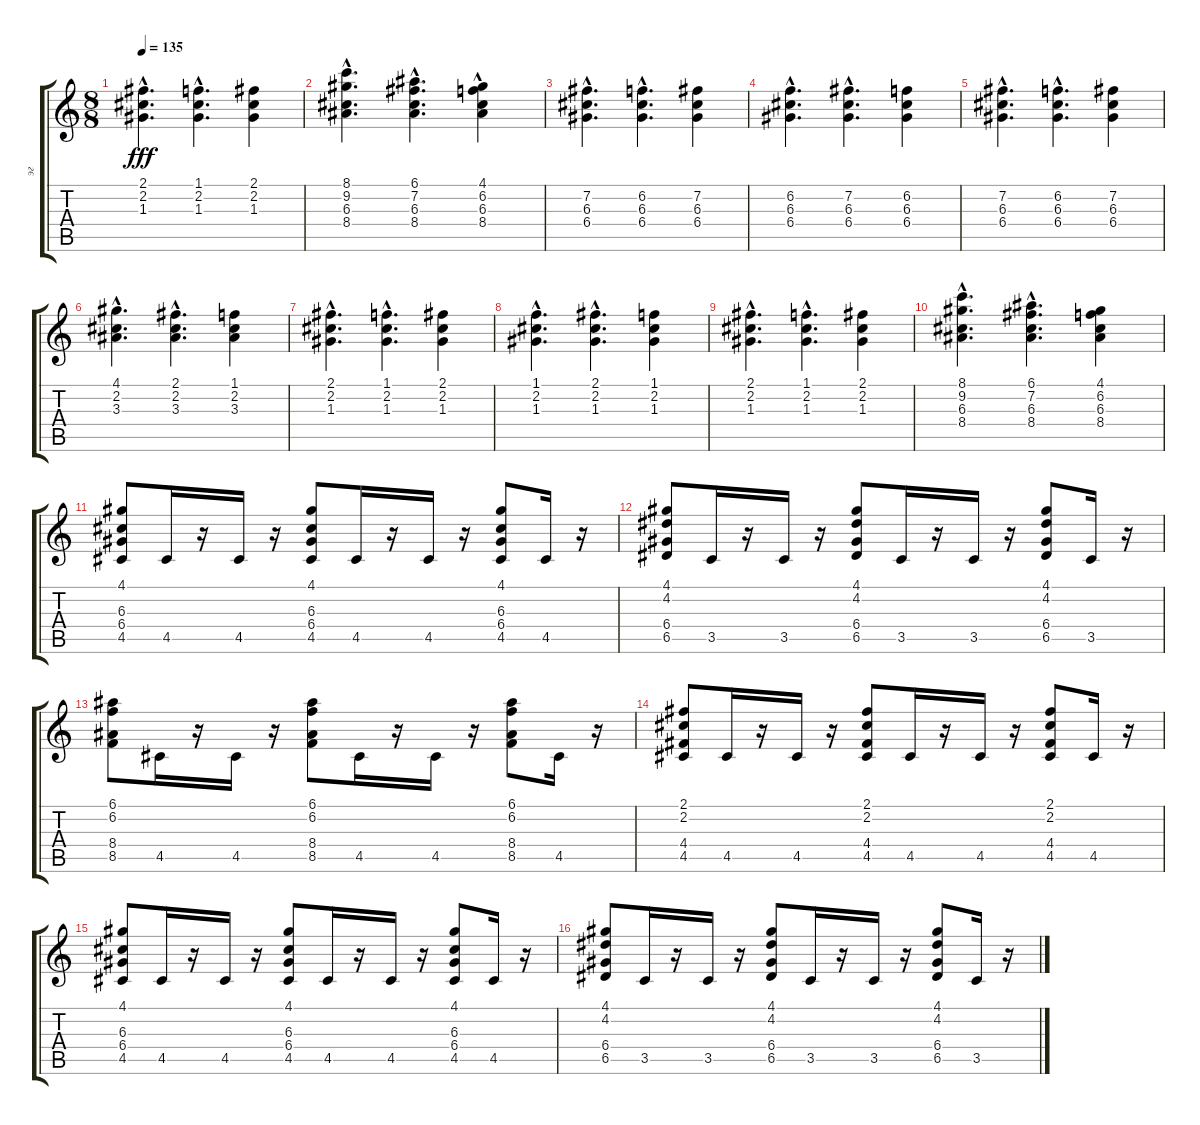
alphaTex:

\track ("эг" "эг") {instrument distortionguitar}
\staff {score tabs}
\tuning (E4 B3 G3 D3 A2 E2) {hide}
\ts (8 8)
\tempo 135
\clef g2
\ks c
(2.1{hac} 2.2{hac} 1.3{hac}).4{d dy fff} (1.1{hac} 2.2{hac} 1.3{hac}).4{d} (2.1 2.2 1.3).4 |
(8.1{hac} 9.2{hac} 6.3{hac} 8.4{hac}).4{d} (6.1{hac} 7.2{hac} 6.3{hac} 8.4{hac}).4{d} (4.1{hac} 6.2 6.3 8.4).4 |
(7.2{hac} 6.3{hac} 6.4{hac}).4{d} (6.2{hac} 6.3{hac} 6.4{hac}).4{d} (7.2 6.3 6.4).4 |
(6.2{hac} 6.3{hac} 6.4{hac}).4{d} (7.2{hac} 6.3{hac} 6.4{hac}).4{d} (6.2 6.3 6.4).4 |
(7.2{hac} 6.3{hac} 6.4{hac}).4{d} (6.2{hac} 6.3{hac} 6.4{hac}).4{d} (7.2 6.3 6.4).4 |
(4.1{hac} 2.2{hac} 3.3{hac}).4{d} (2.1{hac} 2.2{hac} 3.3{hac}).4{d} (1.1 2.2 3.3).4 |
(2.1{hac} 2.2{hac} 1.3{hac}).4{d} (1.1{hac} 2.2{hac} 1.3{hac}).4{d} (2.1 2.2 1.3).4 |
(1.1{hac} 2.2{hac} 1.3{hac}).4{d} (2.1{hac} 2.2{hac} 1.3{hac}).4{d} (1.1 2.2 1.3).4 |
(2.1{hac} 2.2{hac} 1.3{hac}).4{d} (1.1{hac} 2.2{hac} 1.3{hac}).4{d} (2.1 2.2 1.3).4 |
(8.1{hac} 9.2{hac} 6.3{hac} 8.4{hac}).4{d} (6.1{hac} 7.2{hac} 6.3{hac} 8.4{hac}).4{d} (4.1 6.2 6.3 8.4).4 |
(4.1 6.3 6.4 4.5).8 4.5.16 r.16 4.5.16 r.16 (4.1 6.3 6.4 4.5).8 4.5.16 r.16 4.5.16 r.16 (4.1 6.3 6.4 4.5).8 4.5.16 r.16 |
(4.1 4.2 6.4 6.5).8 3.5.16 r.16 3.5.16 r.16 (4.1 4.2 6.4 6.5).8 3.5.16 r.16 3.5.16 r.16 (4.1 4.2 6.4 6.5).8 3.5.16 r.16 |
(6.1 6.2 8.4 8.5).8 4.5.16 r.16 4.5.16 r.16 (6.1 6.2 8.4 8.5).8 4.5.16 r.16 4.5.16 r.16 (6.1 6.2 8.4 8.5).8 4.5.16 r.16 |
(2.1 2.2 4.4 4.5).8 4.5.16 r.16 4.5.16 r.16 (2.1 2.2 4.4 4.5).8 4.5.16 r.16 4.5.16 r.16 (2.1 2.2 4.4 4.5).8 4.5.16 r.16 |
(4.1 6.3 6.4 4.5).8 4.5.16 r.16 4.5.16 r.16 (4.1 6.3 6.4 4.5).8 4.5.16 r.16 4.5.16 r.16 (4.1 6.3 6.4 4.5).8 4.5.16 r.16 |
(4.1 4.2 6.4 6.5).8 3.5.16 r.16 3.5.16 r.16 (4.1 4.2 6.4 6.5).8 3.5.16 r.16 3.5.16 r.16 (4.1 4.2 6.4 6.5).8 3.5.16 r.16
